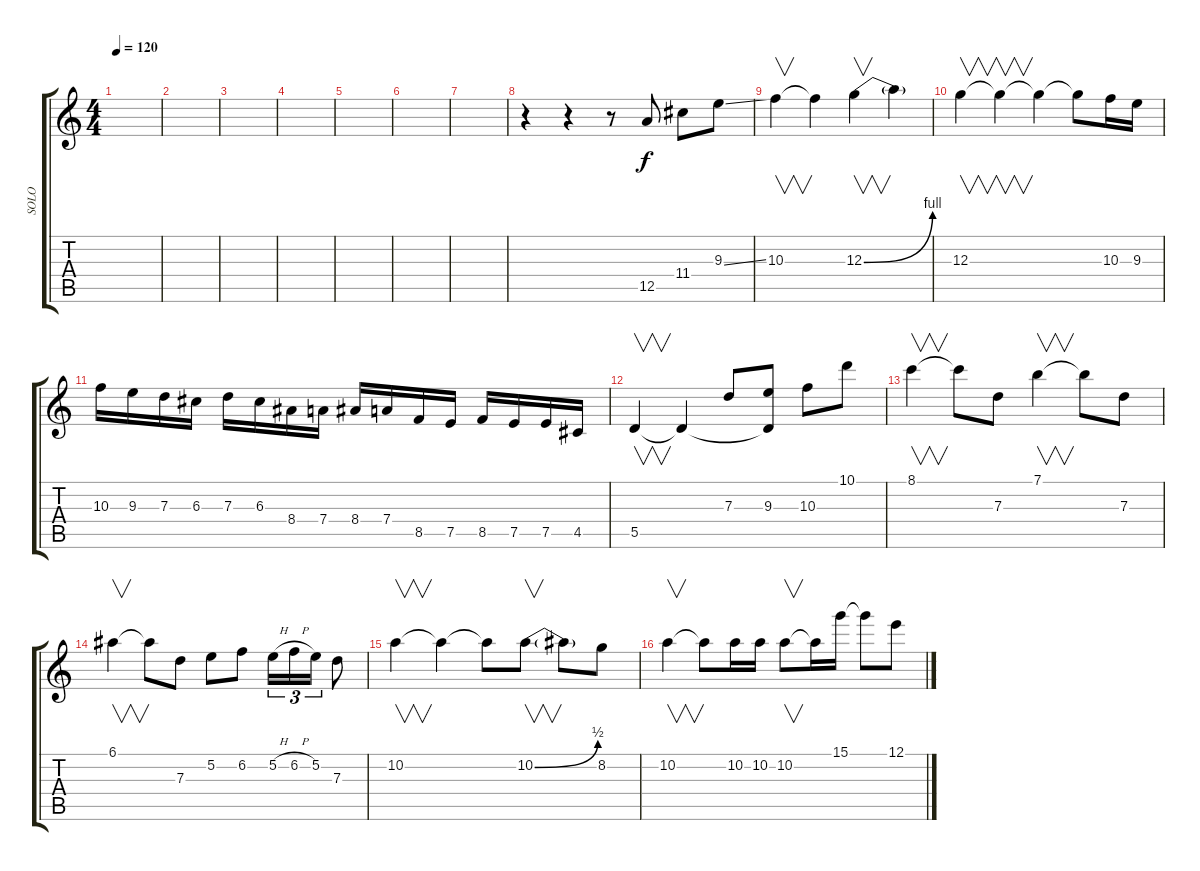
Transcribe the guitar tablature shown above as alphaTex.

\track ("SOLO" "SOLO") {instrument distortionguitar}
\staff {score tabs}
\tuning (E4 B3 G3 D3 A2 E2) {hide}
\ts (4 4)
\tempo 120
\clef g2
\ks c
|
|
|
|
|
|
|
r.4 r.4 r.8 12.5.8 11.4.8 9.3{ss}.8 |
10.3.4{v} 10.3{t}.4 12.3{be (bend 0 0 60 4)}.4{v} 12.3{t}.4 |
12.3.4{v} 12.3{t}.4{v} 12.3{t}.4 12.3{t}.8 10.3.16 9.3.16 |
10.3.16 9.3.16 7.3.16 6.3.16 7.3.16 6.3.16 8.4.16 7.4.16 8.4.16 7.4.16 8.5.16 7.5.16 8.5.16 7.5.16 7.5.16 4.5.16 |
5.5.4{v} 5.5{t}.4 7.3.8 (9.3 5.5{t}).8 10.3.8 10.1.8 |
8.1.4{v} 8.1{t}.8 7.3.8 7.1.4{v} 7.1{t}.8 7.3.8 |
6.1.4{v} 6.1{t}.8 7.3.8 5.2.8 6.2.8 5.2{h}.16{tu (3 2)} 6.2{h}.16{tu (3 2)} 5.2.16{tu (3 2)} 7.3.8 |
10.2.4{v} 10.2{t}.4 10.2{t}.8 10.2{be (bend 0 0 60 2)}.8{v} 10.2{t}.8 8.2.8 |
10.2.4{v} 10.2{t}.8 10.2.16 10.2.16 10.2.8{v} 10.2{t}.16 15.1.16 15.1{t}.8 12.1.8
